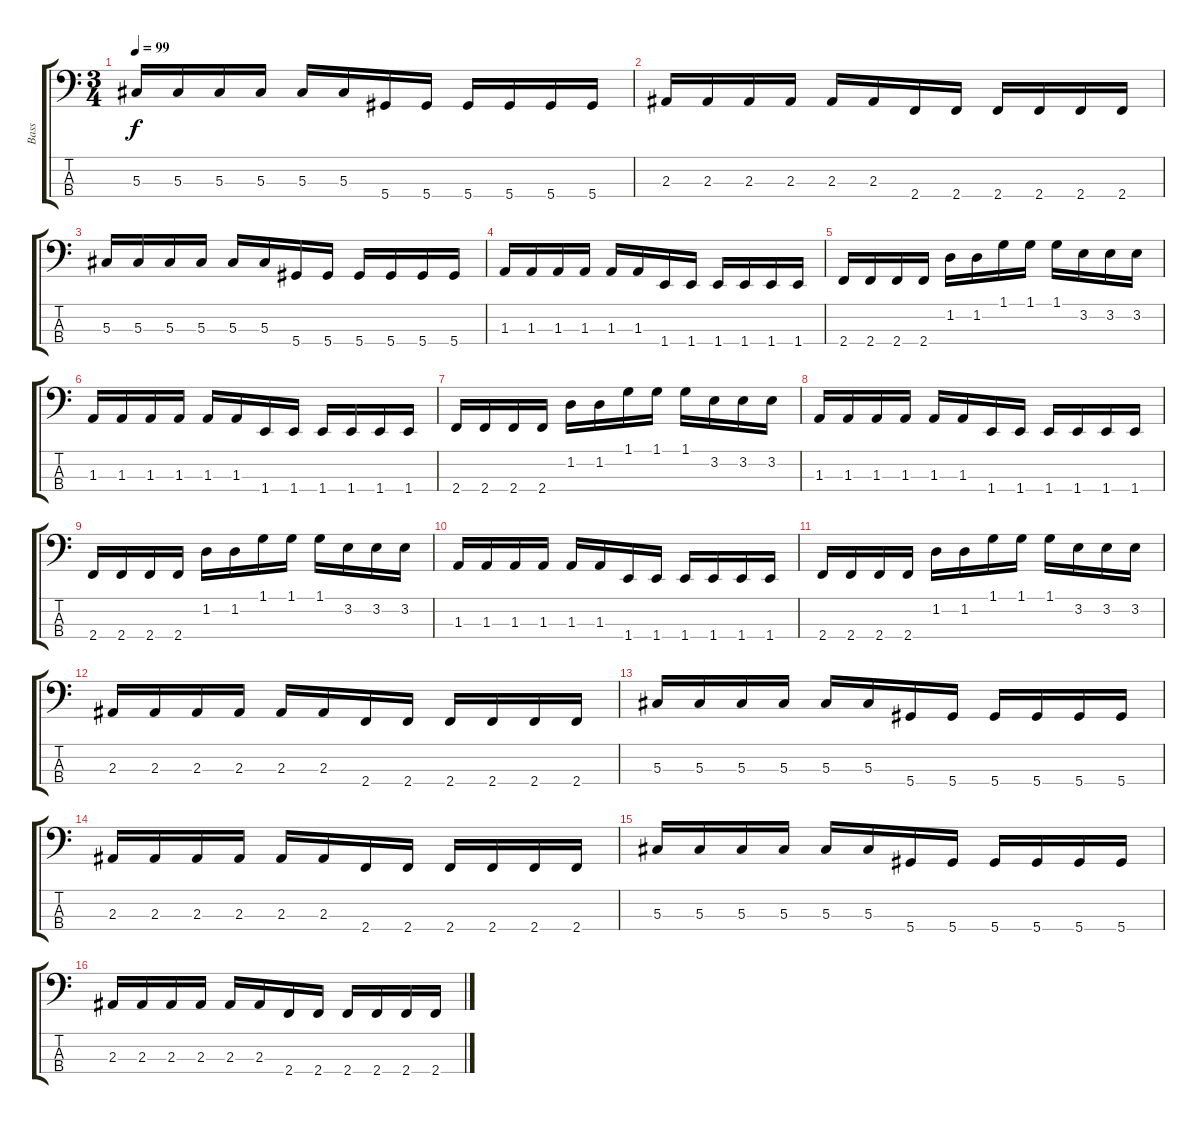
\track ("Bass" "Bass") {instrument electricbasspick}
\staff {score tabs}
\tuning (Gb2 Db2 Ab1 Eb1) {hide}
\ts (3 4)
\tempo 99
\clef f4
\ks c
5.3.16{dy f} 5.3.16 5.3.16 5.3.16 5.3.16 5.3.16 5.4.16 5.4.16 5.4.16 5.4.16 5.4.16 5.4.16 |
2.3.16 2.3.16 2.3.16 2.3.16 2.3.16 2.3.16 2.4.16 2.4.16 2.4.16 2.4.16 2.4.16 2.4.16 |
5.3.16 5.3.16 5.3.16 5.3.16 5.3.16 5.3.16 5.4.16 5.4.16 5.4.16 5.4.16 5.4.16 5.4.16 |
1.3.16 1.3.16 1.3.16 1.3.16 1.3.16 1.3.16 1.4.16 1.4.16 1.4.16 1.4.16 1.4.16 1.4.16 |
2.4.16 2.4.16 2.4.16 2.4.16 1.2.16 1.2.16 1.1.16 1.1.16 1.1.16 3.2.16 3.2.16 3.2.16 |
1.3.16 1.3.16 1.3.16 1.3.16 1.3.16 1.3.16 1.4.16 1.4.16 1.4.16 1.4.16 1.4.16 1.4.16 |
2.4.16 2.4.16 2.4.16 2.4.16 1.2.16 1.2.16 1.1.16 1.1.16 1.1.16 3.2.16 3.2.16 3.2.16 |
1.3.16 1.3.16 1.3.16 1.3.16 1.3.16 1.3.16 1.4.16 1.4.16 1.4.16 1.4.16 1.4.16 1.4.16 |
2.4.16 2.4.16 2.4.16 2.4.16 1.2.16 1.2.16 1.1.16 1.1.16 1.1.16 3.2.16 3.2.16 3.2.16 |
1.3.16 1.3.16 1.3.16 1.3.16 1.3.16 1.3.16 1.4.16 1.4.16 1.4.16 1.4.16 1.4.16 1.4.16 |
2.4.16 2.4.16 2.4.16 2.4.16 1.2.16 1.2.16 1.1.16 1.1.16 1.1.16 3.2.16 3.2.16 3.2.16 |
2.3.16 2.3.16 2.3.16 2.3.16 2.3.16 2.3.16 2.4.16 2.4.16 2.4.16 2.4.16 2.4.16 2.4.16 |
5.3.16 5.3.16 5.3.16 5.3.16 5.3.16 5.3.16 5.4.16 5.4.16 5.4.16 5.4.16 5.4.16 5.4.16 |
2.3.16 2.3.16 2.3.16 2.3.16 2.3.16 2.3.16 2.4.16 2.4.16 2.4.16 2.4.16 2.4.16 2.4.16 |
5.3.16 5.3.16 5.3.16 5.3.16 5.3.16 5.3.16 5.4.16 5.4.16 5.4.16 5.4.16 5.4.16 5.4.16 |
2.3.16 2.3.16 2.3.16 2.3.16 2.3.16 2.3.16 2.4.16 2.4.16 2.4.16 2.4.16 2.4.16 2.4.16
